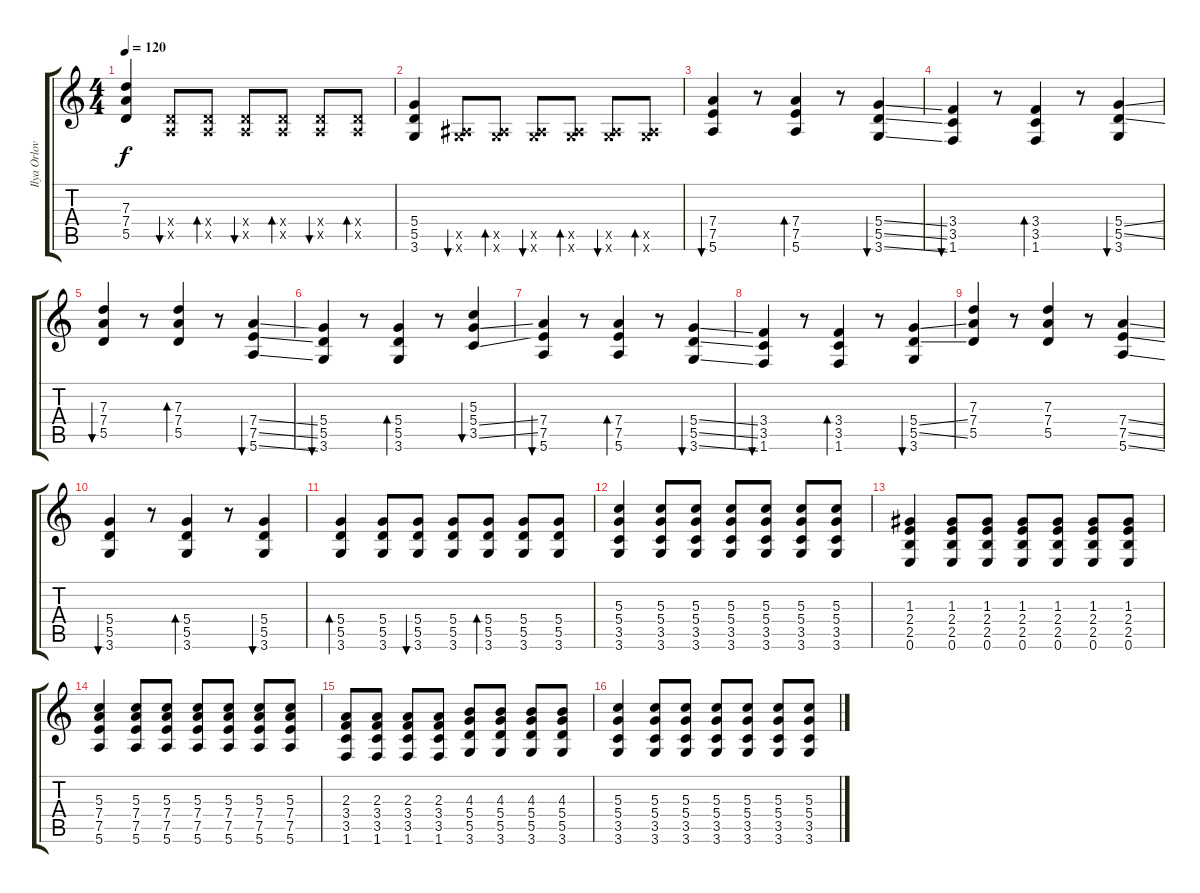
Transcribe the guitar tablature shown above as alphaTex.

\track ("Ilya Orlov" "Ilya Orlov") {instrument distortionguitar}
\staff {score tabs}
\tuning (E4 B3 G3 D3 A2 E2) {hide}
\ts (4 4)
\tempo 120
\clef g2
\ks c
(7.3 7.4 5.5).4{dy f} (0.4{x} 0.5{x}).8{bu 60} (0.4{x} 0.5{x}).8{bd 60} (0.4{x} 0.5{x}).8{bu 60} (0.4{x} 0.5{x}).8{bd 60} (0.4{x} 0.5{x}).8{bu 60} (0.4{x} 0.5{x}).8{bd 60} |
(5.4 5.5 3.6).4 (1.5{x} 3.6{x}).8{bu 60} (1.5{x} 3.6{x}).8{bd 60} (1.5{x} 3.6{x}).8{bu 60} (1.5{x} 3.6{x}).8{bd 60} (1.5{x} 3.6{x}).8{bu 60} (1.5{x} 3.6{x}).8{bd 60} |
(7.4 7.5 5.6).4{bu 60} r.8 (7.4 7.5 5.6).4{bd 60} r.8 (5.4{ss} 5.5{ss} 3.6{ss}).4{bu 60} |
(3.4 3.5 1.6).4{bu 60} r.8 (3.4 3.5 1.6).4{bd 60} r.8 (5.4{ss} 5.5{ss} 3.6).4{bu 60} |
(7.3 7.4 5.5).4{bu 60} r.8 (7.3 7.4 5.5).4{bd 60} r.8 (7.4{ss} 7.5{ss} 5.6{ss}).4{bu 60} |
(5.4 5.5 3.6).4{bu 60} r.8 (5.4 5.5 3.6).4{bd 60} r.8 (5.3 5.4{ss} 3.5{ss}).4{bu 60} |
(7.4 7.5 5.6).4{bu 60} r.8 (7.4 7.5 5.6).4{bd 60} r.8 (5.4{ss} 5.5{ss} 3.6{ss}).4{bu 60} |
(3.4 3.5 1.6).4{bu 60} r.8 (3.4 3.5 1.6).4{bd 60} r.8 (5.4{ss} 5.5{ss} 3.6).4{bu 60} |
(7.3 7.4 5.5).4 r.8 (7.3 7.4 5.5).4 r.8 (7.4{ss} 7.5{ss} 5.6{ss}).4 |
(5.4 5.5 3.6).4{bu 60} r.8 (5.4 5.5 3.6).4{bd 60} r.8 (5.4 5.5 3.6).4{bu 60} |
(5.4 5.5 3.6).4{bd 60} (5.4 5.5 3.6).8 (5.4 5.5 3.6).8{bu 60} (5.4 5.5 3.6).8 (5.4 5.5 3.6).8{bd 60} (5.4 5.5 3.6).8 (5.4 5.5 3.6).8 |
(5.3 5.4 3.5 3.6).4 (5.3 5.4 3.5 3.6).8 (5.3 5.4 3.5 3.6).8 (5.3 5.4 3.5 3.6).8 (5.3 5.4 3.5 3.6).8 (5.3 5.4 3.5 3.6).8 (5.3 5.4 3.5 3.6).8 |
(1.3 2.4 2.5 0.6).4 (1.3 2.4 2.5 0.6).8 (1.3 2.4 2.5 0.6).8 (1.3 2.4 2.5 0.6).8 (1.3 2.4 2.5 0.6).8 (1.3 2.4 2.5 0.6).8 (1.3 2.4 2.5 0.6).8 |
(5.3 7.4 7.5 5.6).4 (5.3 7.4 7.5 5.6).8 (5.3 7.4 7.5 5.6).8 (5.3 7.4 7.5 5.6).8 (5.3 7.4 7.5 5.6).8 (5.3 7.4 7.5 5.6).8 (5.3 7.4 7.5 5.6).8 |
(2.3 3.4 3.5 1.6).8 (2.3 3.4 3.5 1.6).8 (2.3 3.4 3.5 1.6).8 (2.3 3.4 3.5 1.6).8 (4.3 5.4 5.5 3.6).8 (4.3 5.4 5.5 3.6).8 (4.3 5.4 5.5 3.6).8 (4.3 5.4 5.5 3.6).8 |
(5.3 5.4 3.5 3.6).4 (5.3 5.4 3.5 3.6).8 (5.3 5.4 3.5 3.6).8 (5.3 5.4 3.5 3.6).8 (5.3 5.4 3.5 3.6).8 (5.3 5.4 3.5 3.6).8 (5.3 5.4 3.5 3.6).8
